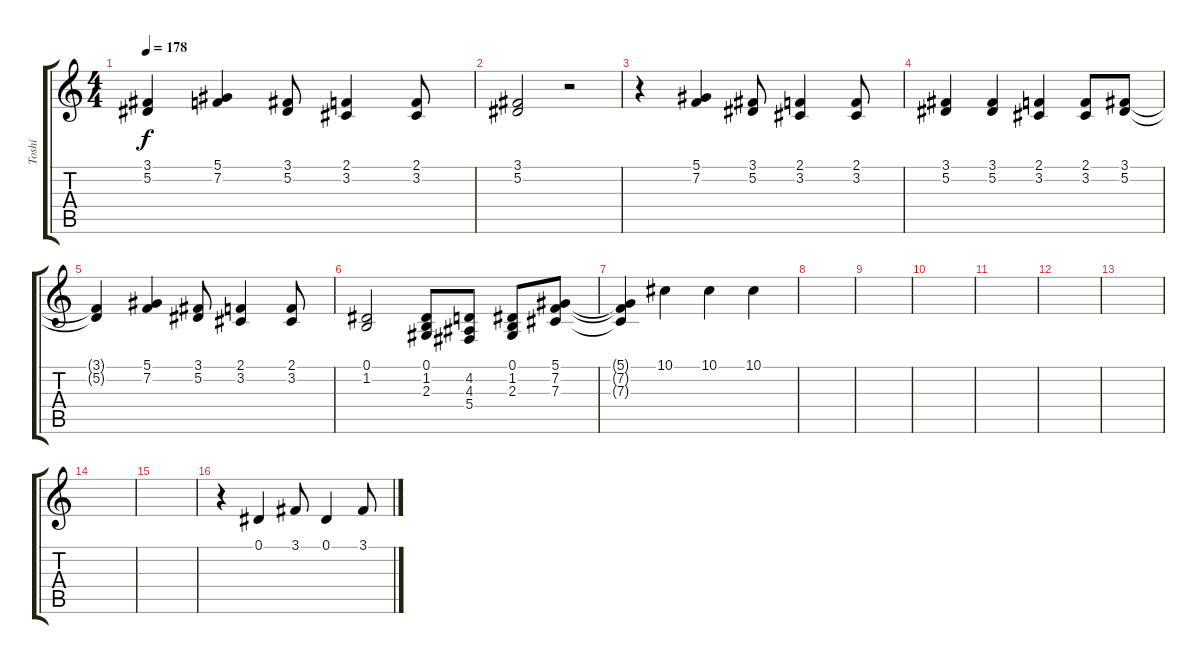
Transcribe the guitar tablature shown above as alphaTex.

\track ("Toshi" "Toshi") {instrument trumpet}
\staff {score tabs}
\tuning (Eb4 Bb3 Gb3 Db3 Ab2 Eb2) {hide}
\ts (4 4)
\tempo 178
\clef g2
\ks c
(3.1{t} 5.2{t}).4{dy f} (5.1 7.2).4 (3.1 5.2).8 (2.1 3.2).4 (2.1 3.2).8 |
(3.1 5.2).2 r.2 |
r.4 (5.1 7.2).4 (3.1 5.2).8 (2.1 3.2).4 (2.1 3.2).8 |
(3.1 5.2).4 (3.1 5.2).4 (2.1 3.2).4 (2.1 3.2).8 (3.1 5.2).8 |
(3.1{t} 5.2{t}).4 (5.1 7.2).4 (3.1 5.2).8 (2.1 3.2).4 (2.1 3.2).8 |
(0.1 1.2).2 (0.1 1.2 2.3).8 (4.2 4.3 5.4).8 (0.1 1.2 2.3).8 (5.1 7.2 7.3).8 |
(5.1{t} 7.2{t} 7.3{t}).4 10.1.4 10.1.4 10.1.4 |
|
|
|
|
|
|
|
|
\section ("" "")
r.4 0.1.4 3.1.8 0.1.4 3.1.8
